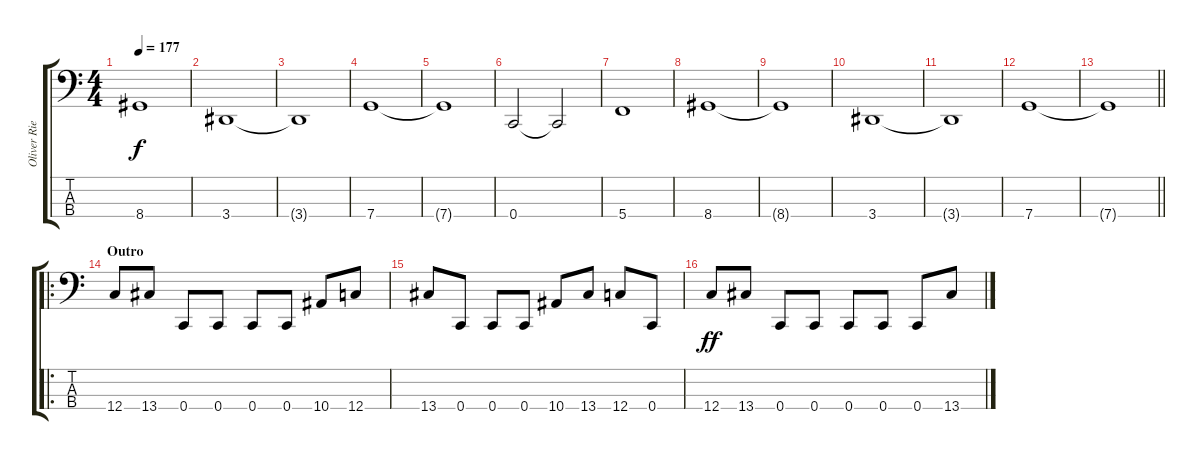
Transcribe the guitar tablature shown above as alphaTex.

\track ("Oliver Riedel [bass]" "Oliver Rie") {instrument electricbassfinger}
\staff {score tabs}
\tuning (F2 C2 G1 C1) {hide}
\ts (4 4)
\tempo 177
\clef f4
\ks c
8.4{t}.1{dy f} |
3.4.1 |
3.4{t}.1 |
7.4.1 |
7.4{t}.1 |
0.4.2 0.4{t}.2 |
5.4.1 |
8.4.1 |
8.4{t}.1 |
3.4.1 |
3.4{t}.1 |
7.4.1 |
\barLineRight lightlight
7.4{t}.1 |
\ro
\section ("" "Outro")
12.4.8 13.4.8 0.4.8 0.4.8 0.4.8 0.4.8 10.4.8 12.4.8 |
13.4.8 0.4.8 0.4.8 0.4.8 10.4.8 13.4.8 12.4.8 0.4.8 |
12.4.8{dy ff} 13.4.8 0.4.8 0.4.8 0.4.8 0.4.8 0.4.8 13.4.8
